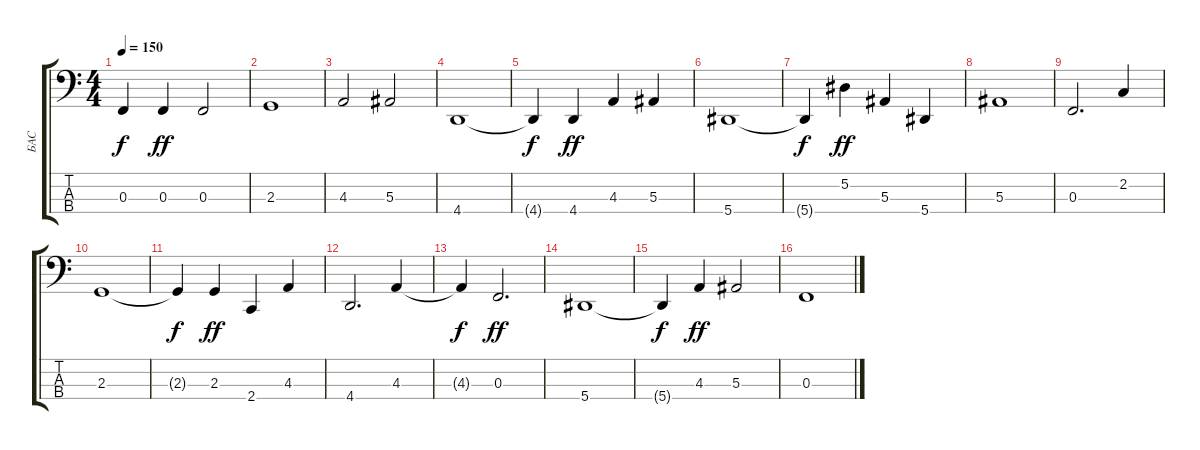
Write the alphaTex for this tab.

\track ("БАС" "БАС") {instrument electricbasspick}
\staff {score tabs}
\tuning (Eb2 Bb1 F1 Bb0) {hide}
\ts (4 4)
\tempo 150
\clef f4
\ks c
0.3{t}.4{dy f} 0.3.4{dy ff} 0.3.2 |
2.3.1 |
4.3.2 5.3.2 |
4.4.1 |
4.4{t}.4{dy f} 4.4.4{dy ff} 4.3.4 5.3.4 |
5.4.1 |
5.4{t}.4{dy f} 5.2.4{dy ff} 5.3.4 5.4.4 |
5.3.1 |
0.3.2{d} 2.2.4 |
2.3.1 |
2.3{t}.4{dy f} 2.3.4{dy ff} 2.4.4 4.3.4 |
4.4.2{d} 4.3.4 |
4.3{t}.4{dy f} 0.3.2{d dy ff} |
5.4.1 |
5.4{t}.4{dy f} 4.3.4{dy ff} 5.3.2 |
0.3.1
